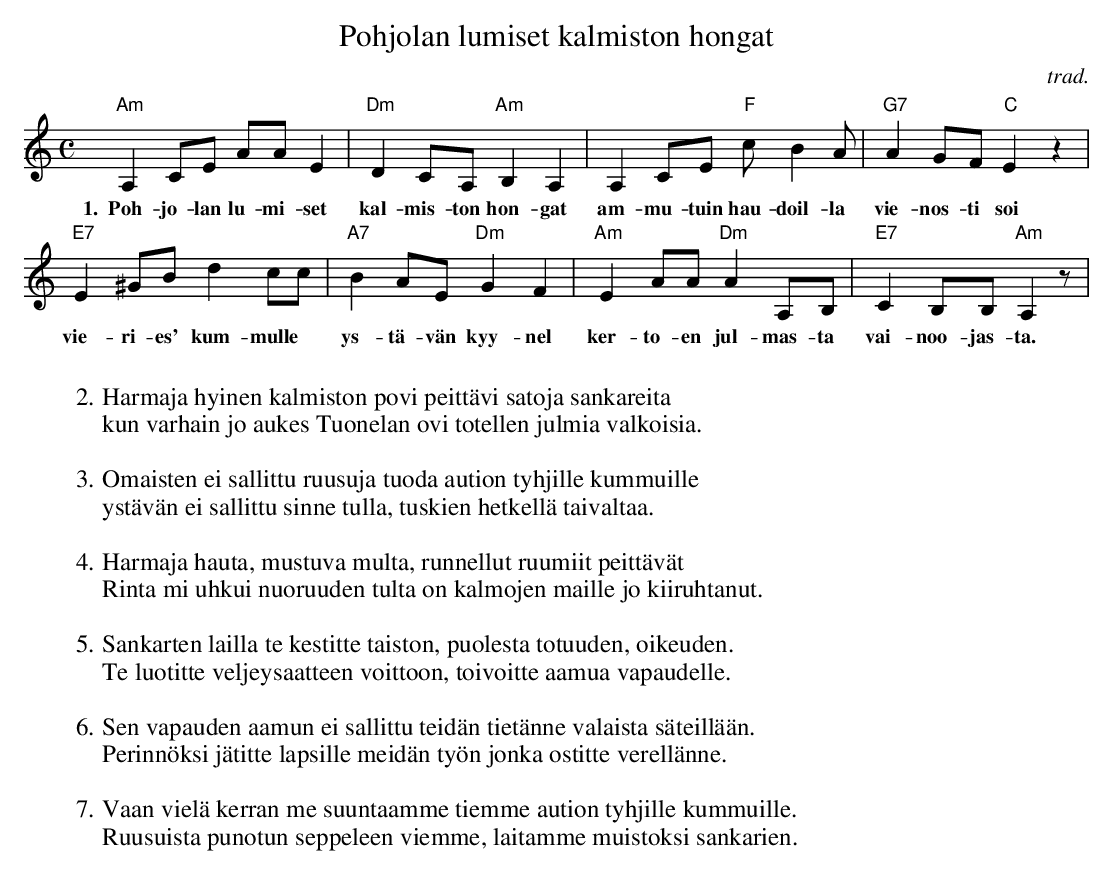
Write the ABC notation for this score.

X:1
T:Pohjolan lumiset kalmiston hongat
C:trad.
M:C
L:1/8
K:A minor
"Am" A,2 CE AA E2 | "Dm" D2 CA, "Am" B,2 A,2 | A,2 CE "F" c B2 A | "G7" A2 GF "C" E2 z2 |
w:1.~~Poh-jo-lan lu-mi-set | kal-mis-ton hon-gat | am-mu-tuin hau-doil-la | vie-nos-ti soi |
"E7" E2 ^GB d2 cc | "A7" B2 AE "Dm" G2 F2 | "Am" E2 AA "Dm" A2 A,B, | "E7" C2 B,B, "Am" A,2 z |
w:vie-ri-es' kum-mulle | ys-tä-vän kyy-nel | ker-to-en jul-mas-ta | vai-noo-jas-ta. |
W:
W:2. Harmaja hyinen kalmiston povi peittävi satoja sankareita
W:kun varhain jo aukes Tuonelan ovi totellen julmia valkoisia.
W:
W:3. Omaisten ei sallittu ruusuja tuoda aution tyhjille kummuille
W:ystävän ei sallittu sinne tulla, tuskien hetkellä taivaltaa.
W:
W:4. Harmaja hauta, mustuva multa, runnellut ruumiit peittävät
W:Rinta mi uhkui nuoruuden tulta on kalmojen maille jo kiiruhtanut.
W:
W:5. Sankarten lailla te kestitte taiston, puolesta totuuden, oikeuden.
W:Te luotitte veljeysaatteen voittoon, toivoitte aamua vapaudelle.
W:
W:6. Sen vapauden aamun ei sallittu teidän tietänne valaista säteillään.
W:Perinnöksi jätitte lapsille meidän työn jonka ostitte verellänne.
W:
W:7. Vaan vielä kerran me suuntaamme tiemme aution tyhjille kummuille.
W:Ruusuista punotun seppeleen viemme, laitamme muistoksi sankarien.
